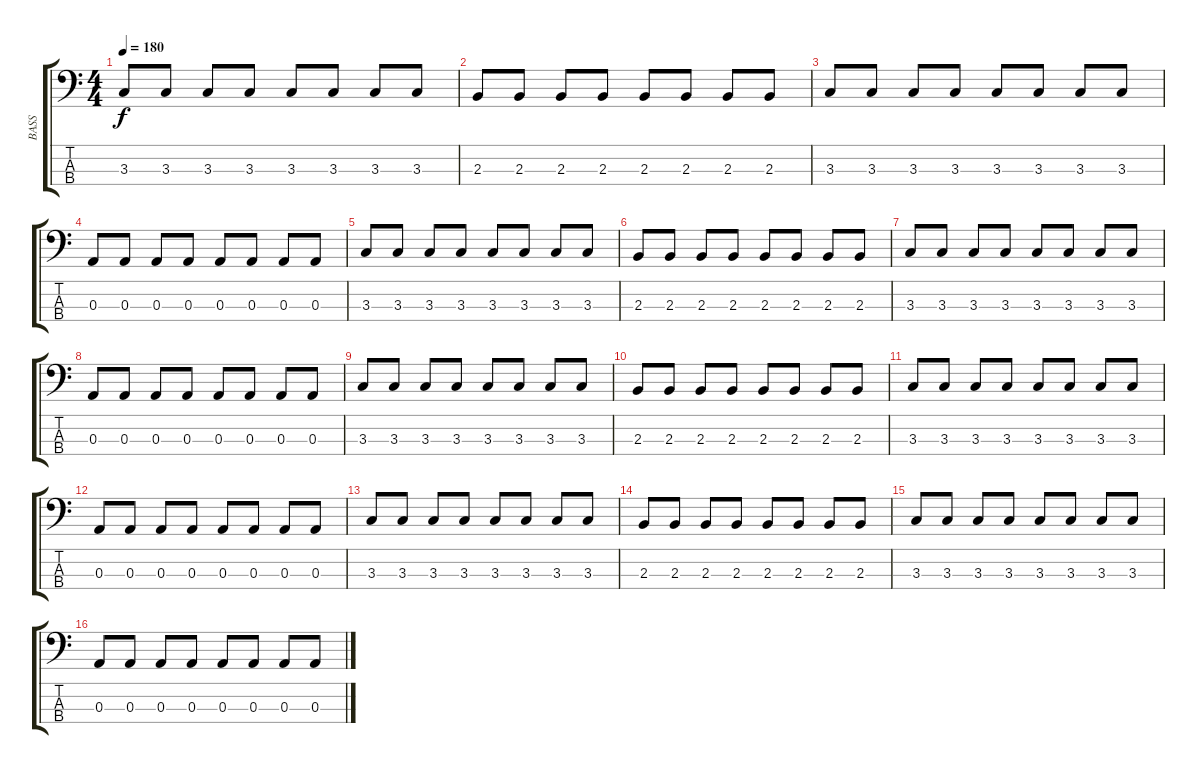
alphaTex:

\track ("BASS" "BASS") {instrument electricbassfinger}
\staff {score tabs}
\tuning (G2 D2 A1 E1) {hide}
\ts (4 4)
\tempo 180
\clef f4
\ks c
3.3.8{dy f} 3.3.8 3.3.8 3.3.8 3.3.8 3.3.8 3.3.8 3.3.8 |
2.3.8 2.3.8 2.3.8 2.3.8 2.3.8 2.3.8 2.3.8 2.3.8 |
3.3.8 3.3.8 3.3.8 3.3.8 3.3.8 3.3.8 3.3.8 3.3.8 |
0.3.8 0.3.8 0.3.8 0.3.8 0.3.8 0.3.8 0.3.8 0.3.8 |
3.3.8 3.3.8 3.3.8 3.3.8 3.3.8 3.3.8 3.3.8 3.3.8 |
\section ("" "")
2.3.8 2.3.8 2.3.8 2.3.8 2.3.8 2.3.8 2.3.8 2.3.8 |
3.3.8 3.3.8 3.3.8 3.3.8 3.3.8 3.3.8 3.3.8 3.3.8 |
0.3.8 0.3.8 0.3.8 0.3.8 0.3.8 0.3.8 0.3.8 0.3.8 |
3.3.8 3.3.8 3.3.8 3.3.8 3.3.8 3.3.8 3.3.8 3.3.8 |
2.3.8 2.3.8 2.3.8 2.3.8 2.3.8 2.3.8 2.3.8 2.3.8 |
3.3.8 3.3.8 3.3.8 3.3.8 3.3.8 3.3.8 3.3.8 3.3.8 |
0.3.8 0.3.8 0.3.8 0.3.8 0.3.8 0.3.8 0.3.8 0.3.8 |
3.3.8 3.3.8 3.3.8 3.3.8 3.3.8 3.3.8 3.3.8 3.3.8 |
2.3.8 2.3.8 2.3.8 2.3.8 2.3.8 2.3.8 2.3.8 2.3.8 |
3.3.8 3.3.8 3.3.8 3.3.8 3.3.8 3.3.8 3.3.8 3.3.8 |
0.3.8 0.3.8 0.3.8 0.3.8 0.3.8 0.3.8 0.3.8 0.3.8
